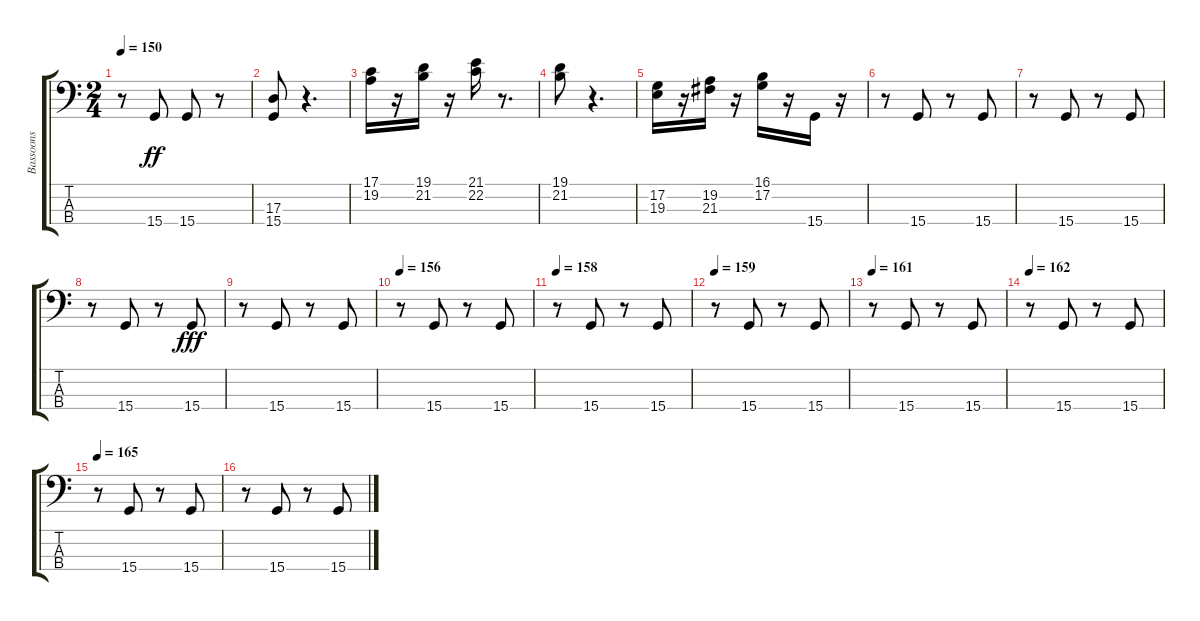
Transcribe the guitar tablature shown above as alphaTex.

\track ("Bassoons" "Bassoons") {instrument bassoon}
\staff {score tabs}
\tuning (G2 D2 A1 E1) {hide}
\ts (2 4)
\tempo 150
\clef f4
\ks c
r.8{dy ff} 15.4.8 15.4.8 r.8 |
(17.3 15.4).8 r.4{d} |
(17.1 19.2).16 r.16 (19.1 21.2).16 r.16 (21.1 22.2).16 r.8{d} |
(19.1 21.2).8 r.4{d} |
(17.2 19.3).16 r.16 (19.2 21.3).16 r.16 (16.1 17.2).16 r.16 15.4.16 r.16 |
r.8 15.4.8 r.8 15.4.8 |
r.8 15.4.8 r.8 15.4.8 |
r.8 15.4.8 r.8 15.4.8{dy fff} |
r.8 15.4.8 r.8 15.4.8 |
\tempo 156
r.8 15.4.8 r.8 15.4.8 |
\tempo 158
r.8 15.4.8 r.8 15.4.8 |
\tempo 159
r.8 15.4.8 r.8 15.4.8 |
\tempo 161
r.8 15.4.8 r.8 15.4.8 |
\tempo 162
r.8 15.4.8 r.8 15.4.8 |
\tempo 165
r.8 15.4.8 r.8 15.4.8 |
r.8 15.4.8 r.8 15.4.8
